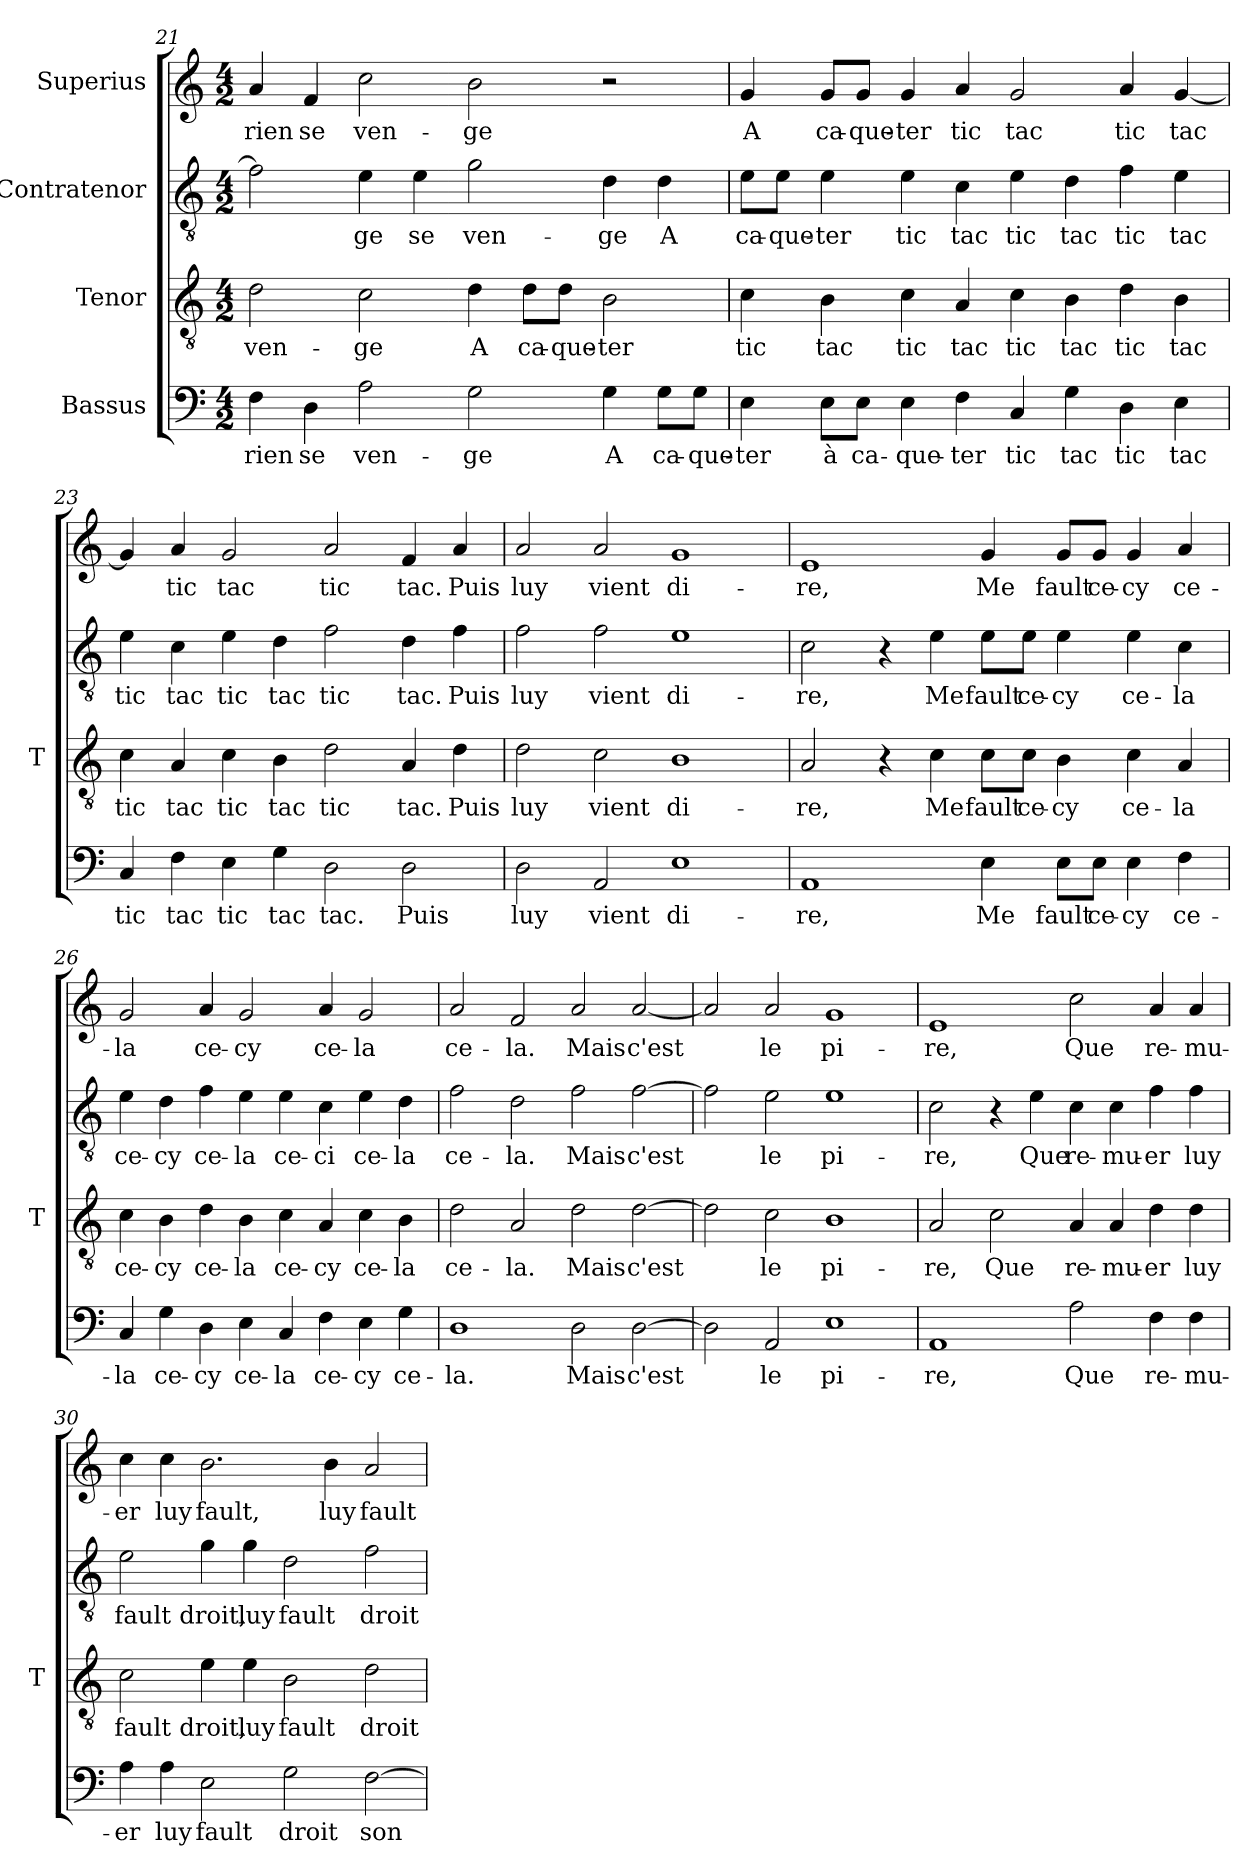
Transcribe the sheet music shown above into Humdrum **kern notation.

**kern	**text	**kern	**text	**kern	**text	**kern	**text
*part4	*part4	*part3	*part3	*part2	*part2	*part1	*part1
*staff4	*staff4	*staff3	*staff3	*staff2	*staff2	*staff1	*staff1
*I"Bassus	*	*I"Tenor	*	*I"Contratenor	*	*I"Superius	*
*	*	*I'T	*	*	*	*	*
*clefF4	*	*clefGv2	*	*clefGv2	*	*clefG2	*
*k[]	*	*k[]	*	*k[]	*	*k[]	*
*M4/2	*	*M4/2	*	*M4/2	*	*M4/2	*
=21	=21	=21	=21	=21	=21	=21	=21
4F	-rien	2d	ven-	2f]	.	4a	-rien
4D	-se	.	.	.	.	4f	-se
2A	ven-	2c	-ge	4e	-ge	2cc	ven-
.	.	.	.	4e	-se	.	.
2G	-ge	4d	-A	2g	ven-	2b	-ge
.	.	8d\L	ca-	.	.	.	.
.	.	8d\J	que-	.	.	.	.
4G	-A	2B	-ter	4d	-ge	2r	.
8G\L	ca-	.	.	4d	-A	.	.
8G\J	que-	.	.	.	.	.	.
=22	=22	=22	=22	=22	=22	=22	=22
4E	-ter	4c	-tic	8e\L	ca-	4g	-A
.	.	.	.	8e\J	que-	.	.
8E\L	-à	4B	-tac	4e	-ter	8g/L	ca-
8E\J	ca-	.	.	.	.	8g/J	que-
4E	que-	4c	-tic	4e	-tic	4g	-ter
4F	-ter	4A	-tac	4c	-tac	4a	-tic
4C	-tic	4c	-tic	4e	-tic	2g	-tac
4G	-tac	4B	-tac	4d	-tac	.	.
4D	-tic	4d	-tic	4f	-tic	4a	-tic
4E	-tac	4B	-tac	4e	-tac	[4g	-tac
=23	=23	=23	=23	=23	=23	=23	=23
4C	-tic	4c	-tic	4e	-tic	4g]	.
4F	-tac	4A	-tac	4c	-tac	4a	-tic
4E	-tic	4c	-tic	4e	-tic	2g	-tac
4G	-tac	4B	-tac	4d	-tac	.	.
2D	-tac.	2d	-tic	2f	-tic	2a	-tic
2D	-Puis	4A	-tac.	4d	-tac.	4f	-tac.
.	.	4d	-Puis	4f	-Puis	4a	-Puis
=24	=24	=24	=24	=24	=24	=24	=24
2D	-luy	2d	-luy	2f	-luy	2a	-luy
2AA	-vient	2c	-vient	2f	-vient	2a	-vient
1E	di-	1B	di-	1e	di-	1g	di-
=25	=25	=25	=25	=25	=25	=25	=25
1AA	-re,	2A	-re,	2c	-re,	1e	-re,
.	.	4r	.	4r	.	.	.
.	.	4c	-Me	4e	-Me	.	.
4E	-Me	8c\L	-fault	8e\L	-fault	4g	-Me
.	.	8c\J	ce-	8e\J	ce-	.	.
8E\L	-fault	4B	-cy	4e	-cy	8g/L	-fault
8E\J	ce-	.	.	.	.	8g/J	ce-
4E	-cy	4c	ce-	4e	ce-	4g	-cy
4F	ce-	4A	-la	4c	-la	4a	ce-
=26	=26	=26	=26	=26	=26	=26	=26
4C	-la	4c	ce-	4e	ce-	2g	-la
4G	ce-	4B	-cy	4d	-cy	.	.
4D	-cy	4d	ce-	4f	ce-	4a	ce-
4E	ce-	4B	-la	4e	-la	2g	-cy
4C	-la	4c	ce-	4e	ce-	.	.
4F	ce-	4A	-cy	4c	-ci	4a	ce-
4E	-cy	4c	ce-	4e	ce-	2g	-la
4G	ce-	4B	-la	4d	-la	.	.
=27	=27	=27	=27	=27	=27	=27	=27
1D	-la.	2d	ce-	2f	ce-	2a	ce-
.	.	2A	-la.	2d	-la.	2f	-la.
2D	-Mais	2d	-Mais	2f	-Mais	2a	-Mais
[2D	-c'est	[2d	-c'est	[2f	-c'est	[2a	-c'est
=28	=28	=28	=28	=28	=28	=28	=28
2D]	.	2d]	.	2f]	.	2a]	.
2AA	-le	2c	-le	2e	-le	2a	-le
1E	pi-	1B	pi-	1e	pi-	1g	pi-
=29	=29	=29	=29	=29	=29	=29	=29
1AA	-re,	2A	-re,	2c	-re,	1e	-re,
.	.	2c	-Que	4r	.	.	.
.	.	.	.	4e	-Que	.	.
2A	-Que	4A	re-	4c	re-	2cc	-Que
.	.	4A	mu-	4c	mu-	.	.
4F	re-	4d	-er	4f	-er	4a	re-
4F	mu-	4d	-luy	4f	-luy	4a	mu-
=30	=30	=30	=30	=30	=30	=30	=30
4A	-er	2c	-fault	2e	-fault	4cc	-er
4A	-luy	.	.	.	.	4cc	-luy
2E	-fault	4e	-droit,	4g	-droit,	2.b	-fault,
.	.	4e	-luy	4g	-luy	.	.
2G	-droit	2B	-fault	2d	-fault	.	.
.	.	.	.	.	.	4b	-luy
[2F	-son	2d	-droit	2f	-droit	2a	-fault
=	=	=	=	=	=	=	=
*-	*-	*-	*-	*-	*-	*-	*-
